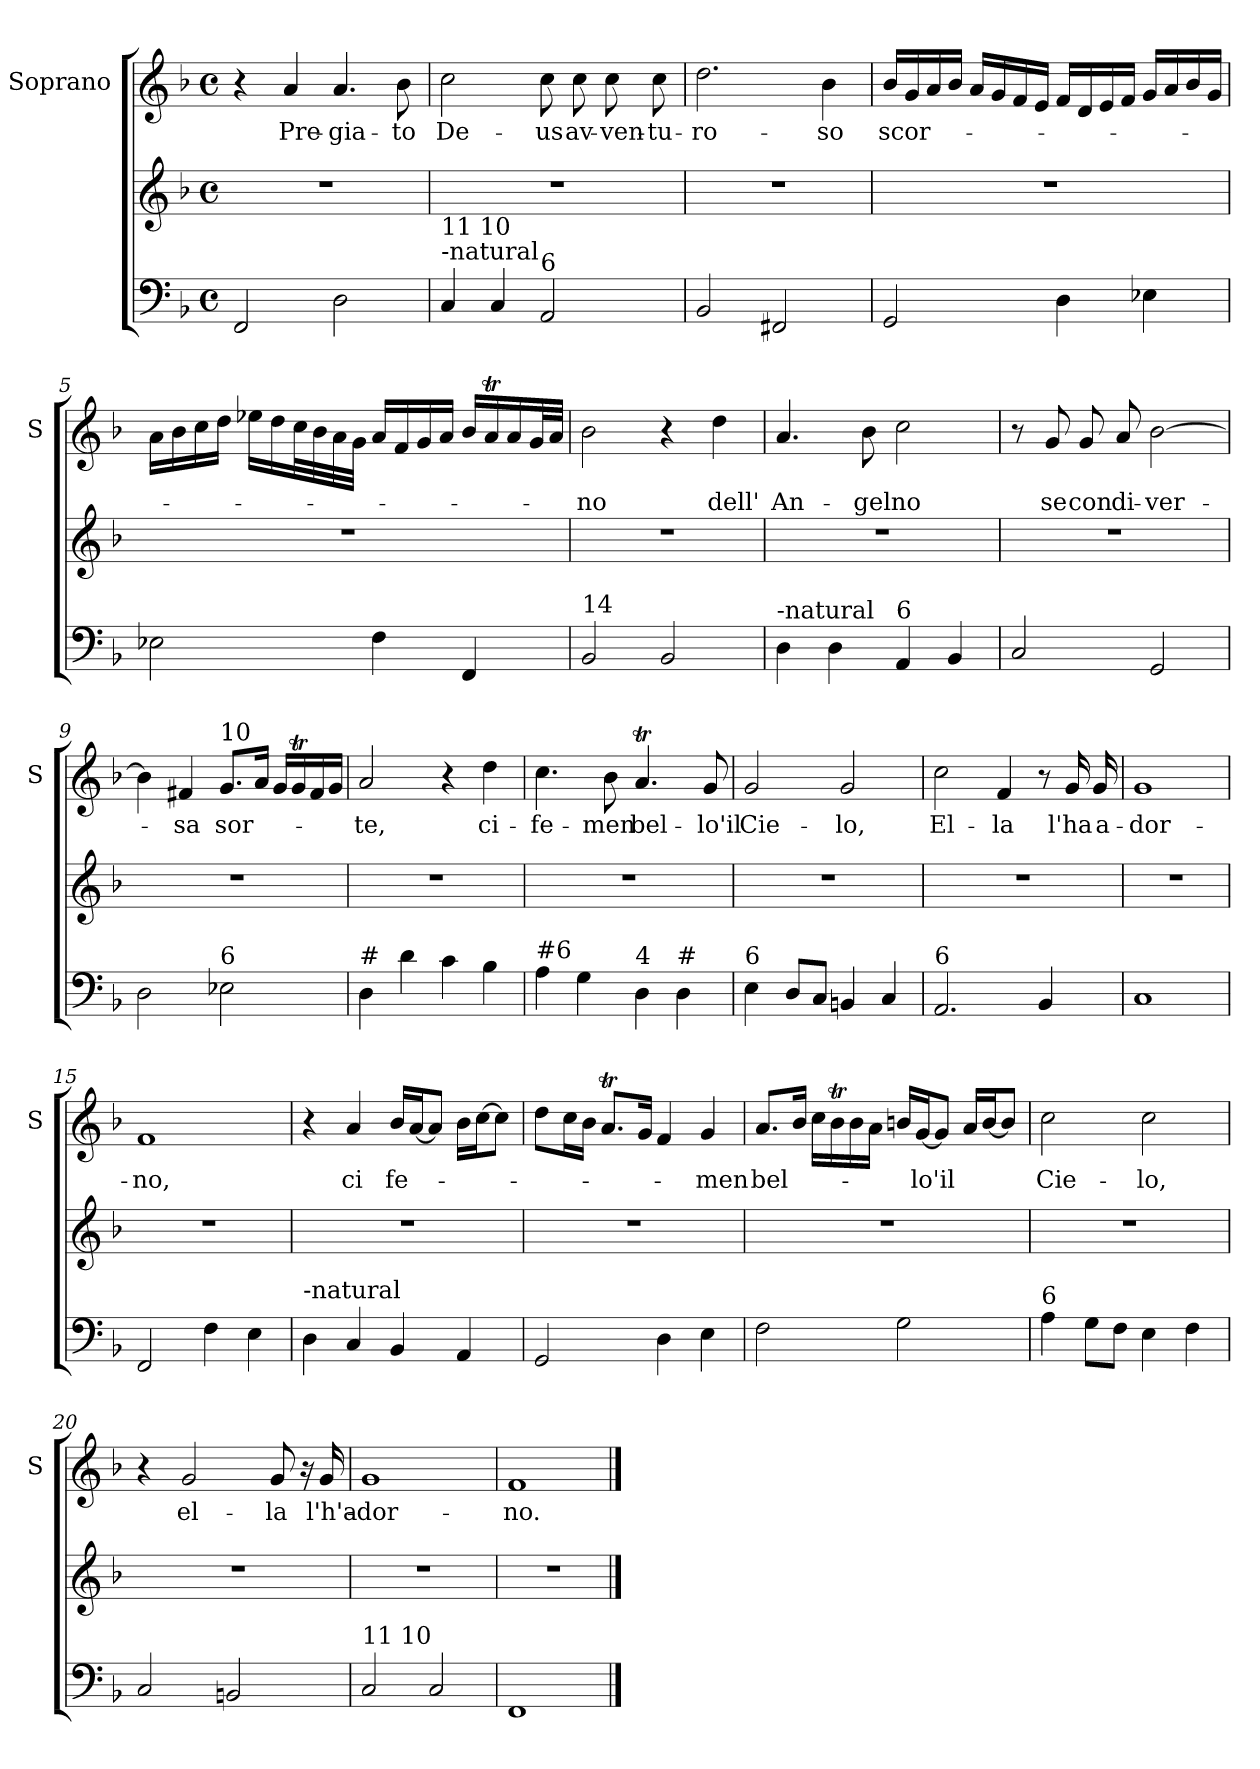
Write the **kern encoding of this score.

**kern	**kern	**kern	**text
*part2	*part2	*part1	*part1
*staff3	*staff2	*staff1	*staff1
*	*	*I"Soprano	*
*	*	*I'S	*
*clefF4	*clefG2	*clefG2	*
*k[b-]	*k[b-]	*k[b-]	*
*F:	*F:	*F:	*
*M4/4	*M4/4	*M4/4	*
*met(c)	*met(c)	*met(c)	*
=1	=1	=1	=1
2FF/	1r	4r	.
!	!	!	!LO:LY:b
.	.	4a/	Pre-
!	!	!	!LO:LY:b
2D\	.	4.a/	-gia-
!	!	!	!LO:LY:b
.	.	8b-\	-to
=2	=2	=2	=2
!LO:TX:a:t=-natural	!	!	!
!LO:TX:a:t=11       10	!	!	!
!	!	!	!LO:LY:b
4C/	1r	2cc\	De-
4C/	.	.	.
!LO:TX:a:t=6	!	!	!
!	!	!	!LO:LY:b
2AA/	.	8cc\	-us
!	!	!	!LO:LY:b
.	.	8cc\	av-
!	!	!	!LO:LY:b
.	.	8cc\	-ven-
!	!	!	!LO:LY:b
.	.	8cc\	-tu-
=3	=3	=3	=3
!	!	!	!LO:LY:b
2BB-/	1r	2.dd\	-ro-
2FF#X/	.	.	.
!	!	!	!LO:LY:b
.	.	4b-\	-so
!!LO:LB:g=z
=4	=4	=4	=4
!	!	!	!LO:LY:b
2GG/	1r	16b-/LL	scor-
.	.	16g/	.
.	.	16a/	.
.	.	16b-/JJ	.
.	.	16a/LL	.
.	.	16g/	.
.	.	16f/	.
.	.	16e/JJ	.
4D\	.	16f/LL	.
.	.	16d/	.
.	.	16e/	.
.	.	16f/JJ	.
4E-X\	.	16g/LL	.
.	.	16a/	.
.	.	16b-/	.
.	.	16g/JJ	.
=5	=5	=5	=5
2E-X\	1r	16a\LL	.
.	.	16b-\	.
.	.	16cc\	.
.	.	16dd\JJ	.
.	.	16ee-X\LL	.
.	.	16dd\	.
.	.	32cc\L	.
.	.	32b-\	.
.	.	32a\	.
.	.	32g\JJJ	.
4F\	.	16a/LL	.
.	.	16f/	.
.	.	16g/	.
.	.	16a/JJ	.
4FF/	.	16b-/LL	.
.	.	16at/	.
.	.	16a/	.
.	.	32g/L	.
.	.	32a/JJJ	.
=6	=6	=6	=6
!LO:TX:a:t=14	!	!	!
!	!	!	!LO:LY:b
2BB-/	1r	2b-\	-no
2BB-/	.	4r	.
!	!	!	!LO:LY:b
.	.	4dd\	dell'
!!LO:LB:g=z
=7	=7	=7	=7
!LO:TX:a:t=-natural	!	!	!
!	!	!	!LO:LY:b
4D\	1r	4.a/	An-
4D\	.	.	.
!	!	!	!LO:LY:b
.	.	8b-\	-gel
!LO:TX:a:t=6	!	!	!
!	!	!	!LO:LY:b
4AA/	.	2cc\	no
4BB-/	.	.	.
=8	=8	=8	=8
2C/	1r	8r	.
!	!	!	!LO:LY:b
.	.	8g/	se
!	!	!	!LO:LY:b
.	.	8g/	con
!	!	!	!LO:LY:b
.	.	8a/	di-
!	!	!	!LO:LY:b
2GG/	.	[2b-\	-ver-
=9	=9	=9	=9
2D\	1r	4b-\]	.
!	!	!	!LO:LY:b
.	.	4f#X/	-sa
!	!	!LO:TX:a:t=10	!
!LO:TX:a:t=6	!	!	!
!	!	!	!LO:LY:b
2E-X\	.	8.g/L	sor-
.	.	16a/Jk	.
.	.	16g/LL	.
.	.	16gT/	.
.	.	16f#/	.
.	.	16g/JJ	.
=10	=10	=10	=10
!LO:TX:a:t=#	!	!	!
!	!	!	!LO:LY:b
4D\	1r	2a/	-te,
4d\	.	.	.
4c\	.	4r	.
!	!	!	!LO:LY:b
4B-\	.	4dd\	ci-
!!LO:PB:g=z
=11	=11	=11	=11
!LO:TX:a:t=#6	!	!	!
!	!	!	!LO:LY:b
4A\	1r	4.cc\	-fe-
4G\	.	.	.
!	!	!	!LO:LY:b
.	.	8b-\	-men
!LO:TX:a:t=4	!	!	!
!	!	!	!LO:LY:b
4D\	.	4.at/	bel-
!LO:TX:a:t=#	!	!	!
4D\	.	.	.
!	!	!	!LO:LY:b
.	.	8g/	-lo'il
=12	=12	=12	=12
!LO:TX:a:t=6	!	!	!
!	!	!	!LO:LY:b
4E\	1r	2g/	Cie-
8D/L	.	.	.
8C/J	.	.	.
!	!	!	!LO:LY:b
4BBn/	.	2g/	-lo,
4C/	.	.	.
=13	=13	=13	=13
!LO:TX:a:t=6	!	!	!
!	!	!	!LO:LY:b
2.AA/	1r	2cc\	El-
!	!	!	!LO:LY:b
.	.	4f/	-la
4BB-/	.	8r	.
!	!	!	!LO:LY:b
.	.	16g/	l'ha
!	!	!	!LO:LY:b
.	.	16g/	a-
=14	=14	=14	=14
!	!	!	!LO:LY:b
1C	1r	1g	-dor-
=15	=15	=15	=15
!	!	!	!LO:LY:b
2FF/	1r	1f	-no,
4F\	.	.	.
4E\	.	.	.
!!LO:LB:g=z
=16	=16	=16	=16
!LO:TX:a:t=-natural	!	!	!
4D\	1r	4r	.
!	!	!	!LO:LY:b
4C/	.	4a/	ci
!	!	!	!LO:LY:b
4BB-/	.	16b-/LL	fe-
.	.	[16a/J	.
.	.	8a/J]	.
4AA/	.	16b-\LL	.
.	.	[16cc\J	.
.	.	8cc\J]	.
=17	=17	=17	=17
2GG/	1r	8dd\L	.
.	.	16cc\L	.
.	.	16b-\JJ	.
.	.	8.at/L	.
.	.	16g/Jk	.
4D\	.	4f/	.
!	!	!	!LO:LY:b
4E\	.	4g/	-men
=18	=18	=18	=18
!	!	!	!LO:LY:b
2F\	1r	8.a/L	bel-
.	.	16b-/Jk	.
.	.	16cc\LL	.
.	.	16b-T\	.
.	.	16b-\	.
.	.	16a\JJ	.
2G\	.	16bn/LL	.
!	!	!	!LO:LY:b
.	.	[16g/J	-lo'il
.	.	8g/J]	.
.	.	16a/LL	.
.	.	[16b/J	.
.	.	8b/J]	.
!!LO:LB:g=z
=19	=19	=19	=19
!LO:TX:a:t=6	!	!	!
!	!	!	!LO:LY:b
4A\	1r	2cc\	Cie-
8G\L	.	.	.
8F\J	.	.	.
!	!	!	!LO:LY:b
4E\	.	2cc\	-lo,
4F\	.	.	.
=20	=20	=20	=20
2C/	1r	4r	.
!	!	!	!LO:LY:b
.	.	2g/	el-
2BBn/	.	.	.
!	!	!	!LO:LY:b
.	.	8g/	-la
.	.	16r	.
!	!	!	!LO:LY:b
.	.	16g/	l'h'a-
=21	=21	=21	=21
!LO:TX:a:t=11            10	!	!	!
!	!	!	!LO:LY:b
2C/	1r	1g	-dor-
2C/	.	.	.
=22	=22	=22	=22
!	!	!	!LO:LY:b
1FF	1r	1f	-no.
==	==	==	==
*-	*-	*-	*-
